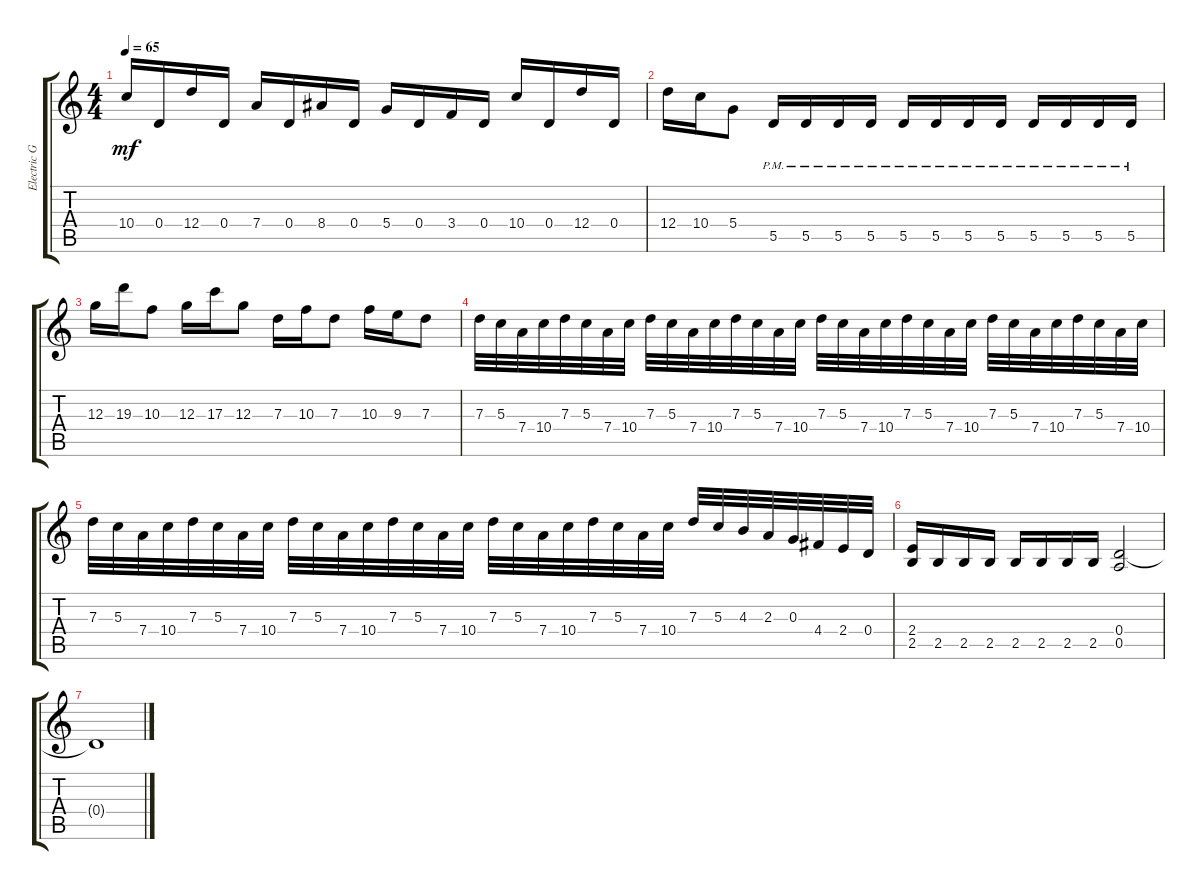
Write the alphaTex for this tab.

\track ("Electric Guitar 2" "Electric G") {instrument distortionguitar}
\staff {score tabs}
\tuning (E4 B3 G3 D3 A2 E2) {hide}
\ts (4 4)
\tempo 65
\clef g2
\ks c
10.4.16{dy mf} 0.4.16 12.4.16 0.4.16 7.4.16 0.4.16 8.4.16 0.4.16 5.4.16 0.4.16 3.4.16 0.4.16 10.4.16 0.4.16 12.4.16 0.4.16 |
12.4.16 10.4.16 5.4.8 5.5{pm}.16 5.5{pm}.16 5.5{pm}.16 5.5{pm}.16 5.5{pm}.16 5.5{pm}.16 5.5{pm}.16 5.5{pm}.16 5.5{pm}.16 5.5{pm}.16 5.5{pm}.16 5.5{pm}.16 |
12.3.16 19.3.16 10.3.8 12.3.16 17.3.16 12.3.8 7.3.16 10.3.16 7.3.8 10.3.16 9.3.16 7.3.8 |
7.3.32 5.3.32 7.4.32 10.4.32 7.3.32 5.3.32 7.4.32 10.4.32 7.3.32 5.3.32 7.4.32 10.4.32 7.3.32 5.3.32 7.4.32 10.4.32 7.3.32 5.3.32 7.4.32 10.4.32 7.3.32 5.3.32 7.4.32 10.4.32 7.3.32 5.3.32 7.4.32 10.4.32 7.3.32 5.3.32 7.4.32 10.4.32 |
7.3.32 5.3.32 7.4.32 10.4.32 7.3.32 5.3.32 7.4.32 10.4.32 7.3.32 5.3.32 7.4.32 10.4.32 7.3.32 5.3.32 7.4.32 10.4.32 7.3.32 5.3.32 7.4.32 10.4.32 7.3.32 5.3.32 7.4.32 10.4.32 7.3.32 5.3.32 4.3.32 2.3.32 0.3.32 4.4.32 2.4.32 0.4.32 |
(2.4 2.5).16 2.5.16 2.5.16 2.5.16 2.5.16 2.5.16 2.5.16 2.5.16 (0.4 0.5).2 |
0.4{t}.1
